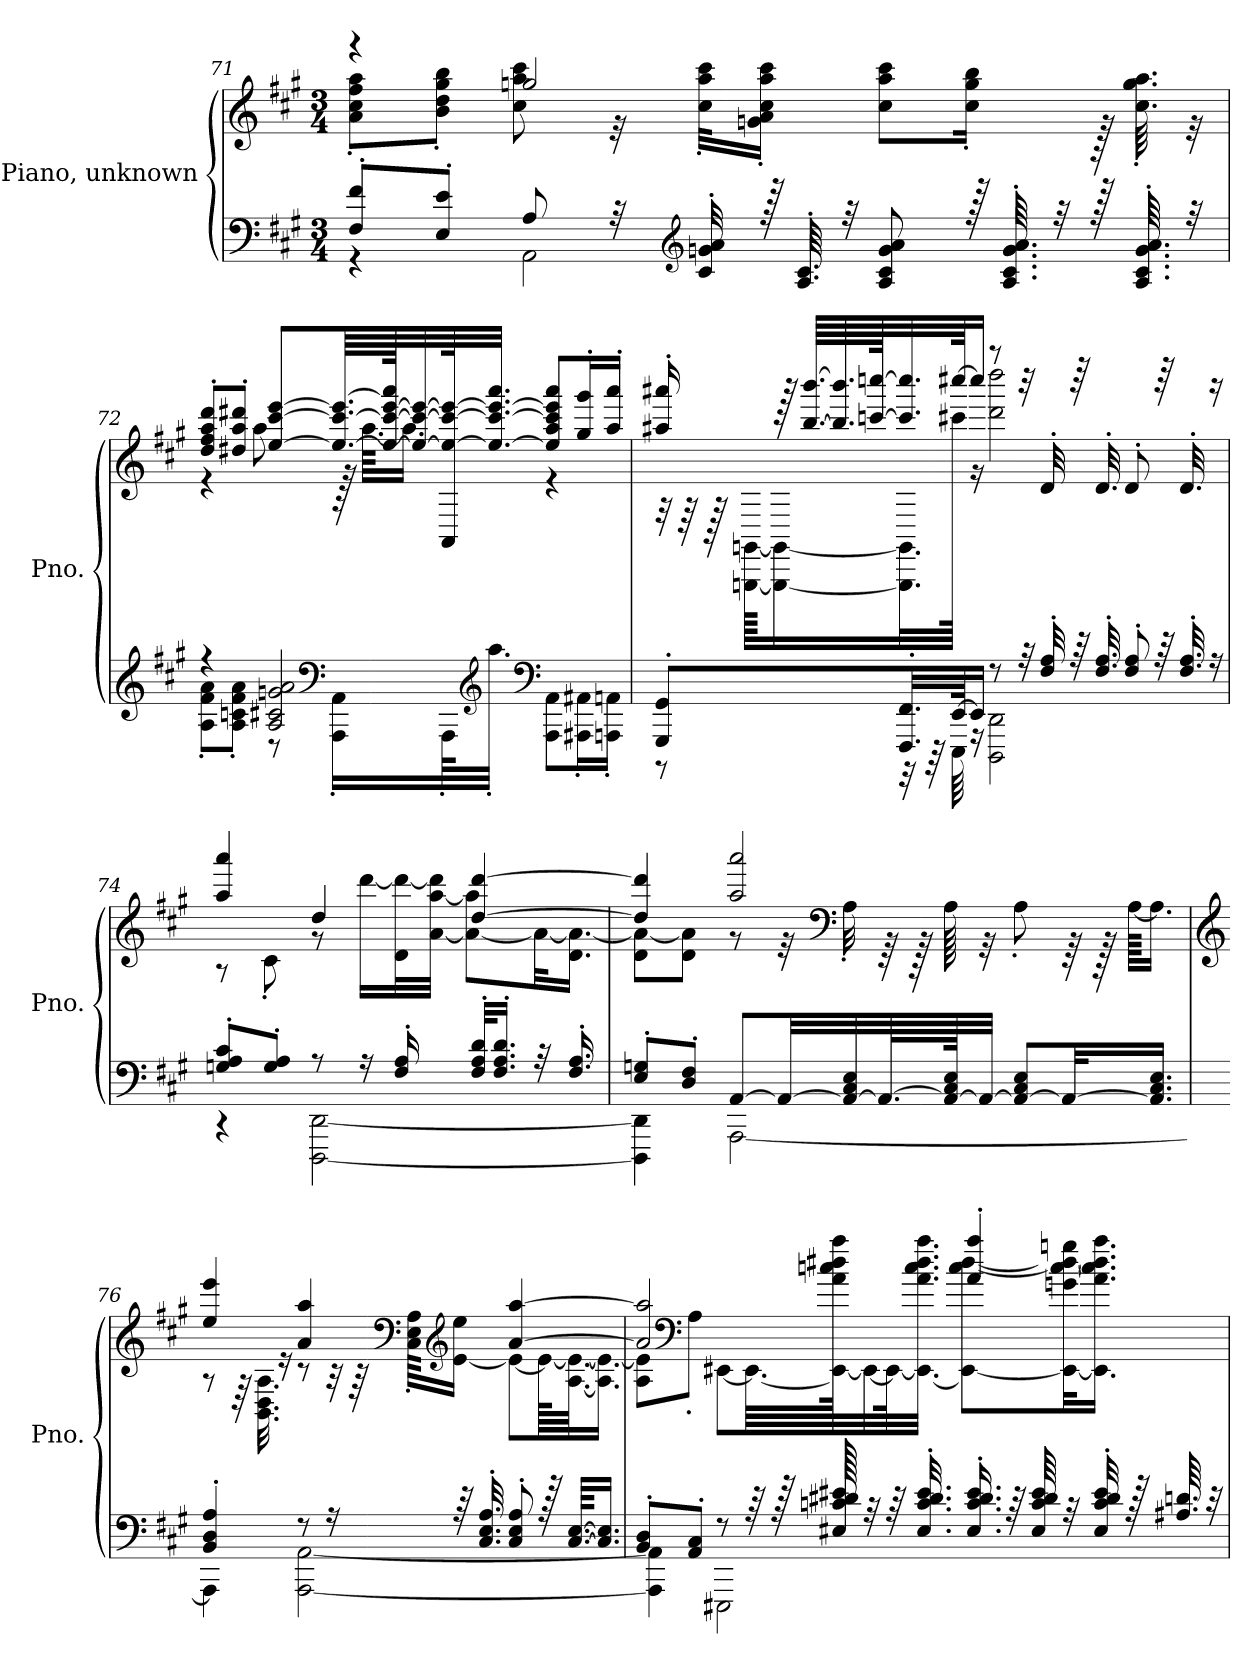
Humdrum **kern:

**kern	**kern
*part1	*part1
*staff2	*staff1
*I"Piano, unknown	*
*I'Pno.	*
!!LO:LB:g=z
*clefF4	*clefG2
*k[f#c#g#]	*k[f#c#g#]
*M3/4	*M3/4
=71	=71
*^	*^
8F#/' 8f#/'L	4r	4r	8a\' 8cc#\' 8ff#\' 8aa\'L
8E/' 8e/'J	.	.	8b\' 8dd\' 8gg#\' 8bb\'J
8A/	2AA\	2ggn/	8cc#\ 8aa\ 8ccc#\
32r	.	.	32r
*clefG2	*	*	*
32c#/' 32gn/' 32a/'	.	.	32cc#\' 32aa\' 32ccc#\'KLL
128r	.	.	16gn\' 16a\' 16cc#\' 16aa\' 16ccc#\'JJ
64.A/' 64.c#/'	.	.	.
32r	.	.	.
8A/ 8c#/ 8g/ 8a/	.	.	8cc#\ 8aa\ 8ccc#\L
128r	.	.	16cc#\' 16gg\' 16bb\'Jk
64.A/' 64.c#/' 64.g/' 64.a/'	.	.	.
32r	.	.	.
128r	.	.	128r
64.A/' 64.c#/' 64.g/' 64.a/'	.	.	64.cc#\' 64.gg\' 64.aa\'
32r	.	.	32r
!!LO:LB:g=z	!!
=72	=72	=72	=72
4r	8A\' 8f#\' 8a\'L	8dd/' 8ff#/' 8aa/' 8ddd/'L	4r
.	8A\' 8cn\' 8f#\' 8a\'J	8dd#X/' 8aa/' 8ddd#X/'J	.
2A/ 2c#X/ 2gn/ 2a/	8r	[8ee/ [8ccc#/ [8eee/L	8aa\
*clefF4	*	*	*
.	16AAA\' 16AA\'LL	64.ee/_ 64.ccc#/_ 64.eee/_LLL	128r
.	.	.	[64.aa\KKLL
.	.	128ee/_ 128ccc#/_ 128eee/_ 128aaa/JK	.
.	.	32ee/_ 32ccc#/_ 32eee/_	16.aa\JJ]
.	64AAA'\KL	64AA/ 64ee/_ 64ccc#/_ 64eee/_K	.
*clefG2	*	*	*
.	32.aa'\JJJ	32.ee/_ 32.ccc#/_ 32.eee/_ 32.aaa/JJJ	.
*clefF4	*	*	*
.	8AAA\ 8AA\L	8ee/] 8aa/ 8ccc#/] 8eee/] 8aaa/L	4r
.	16AAA#X\' 16AA#X\'L	16gg#/' 16ggg#/'L	.
.	16AAAn\' 16AAn\'JJ	16aa/' 16aaa/'JJ	.
!!LO:LB:g=z	!!
=73	=73	=73	=73
8GGG#/' 8GG#/'L	8r	16aa#X/' 16aaa#X/'	32r
.	.	.	64r
.	.	.	128r
.	.	.	[128GGGn\ [128GGn\KKKLL
.	.	128r	16GGG\_ 16GG\_
.	.	[64.bb/ [64.bbb/LLLL	.
.	.	64.bb/] 64.bbb/]	.
.	.	[128cccn/ [128ccccn/JK	.
32.FFF#/' 32.FF#/'LL	32r	32.ccc/] 32.cccc/]	32.GGG\] 32.GG\]L
.	64r	.	.
[64EE/JK	64EEE\	[64cccc#X/JK	64ccc#X\JJJk
16EE/JJ]	16r	16cccc#/JJ]	16r
8r	2DDD\ 2DD\	8r	2ddd\ 2dddd\
32r	.	32r	.
32F#/' 32A/'	.	32d'/	.
64r	.	64r	.
32.F#/' 32.A/'	.	32.d'/	.
8F#/' 8A/'	.	8d'/	.
64r	.	64r	.
32.F#/' 32.A/'	.	32.d'/	.
16r	.	16r	.
!!LO:PB:g=z	!!
=74	=74	=74	=74
8Gn/' 8A/' 8c#/'L	4r	4aa/ 4aaa/	8r
8G/' 8A/'J	.	.	8c#'\
8r	[2DDD\ [2DD\	4dd/	8r
16r	.	.	[16ddd\LL
16F#/' 16A/'	.	.	32d\ 32ddd\_L
.	.	.	[32a\ [32aa\ 32ddd\]JJJ
32F#/' 32A/' 32d/'KLL	.	[4dd/ [4ddd/	8a\_ 8aa\]L
16.F#/' 16.A/' 16.d/'JJ	.	.	.
32r	.	.	32a\KL_
16.F#/' 16.A/'	.	.	16.d\ 16.a\_JJ
=75	=75	=75	=75
8E/' 8Gn/'L	4DDD\] 4DD\]	4dd/] 4ddd/]	8d\ 8a\_L
8D/' 8F#/'J	.	.	8d\ 8a\]J
[8AA/L	[2AAA\	2aa/ 2aaa/	8r
32AA/LL_	.	.	32r
*	*	*clefF4	*
32AA/_ 32C#/ 32E/	.	.	32A'\
64.AA/L_	.	.	64r
.	.	.	128r
128AA/_ 128C#/ 128E/JK	.	.	128A\
32AA/JJJ_	.	.	32r
8AA/_ 8C#/ 8E/L	.	.	8A'\
32AA/KL_	.	.	64r
.	.	.	128r
.	.	.	[128A\KKKLL
16.AA/] 16.C#/ 16.E/JJ	.	.	16.A\JJ]
!!LO:LB:g=z	!!
=76	=76	=76	=76
*	*	*clefG2	*
4BB/' 4D/' 4A/'	4AAA\]	4ee/ 4eee/	8r
.	.	.	64r
.	.	.	32.BB\ 32.D\ 32.A\
.	.	.	16r
8r	[2AAA\ [2AA\	4a/ 4aa/	8r
16r	.	.	32r
.	.	.	64r
*	*	*clefF4	*
.	.	.	64C#\' 64E\' 64A\'KKLL
*	*	*clefG2	*
64r	.	.	[16e\ 16ee\JJ
32.C#/' 32.E/' 32.A/'	.	.	.
8C#/' 8E/' 8A/'	.	[4a/ [4aa/	8e\L_
128r	.	.	128e\KLLL_
[64.C#/ [64.E/KKLL	.	.	[64.A\ 64.e\_JJ
16.C#/] 16.E/]JJ	.	.	16.A\] 16.e\_JJ
!!LO:LB:g=z	!!
=77	=77	=77	=77
8BB/' 8D/'L	4AAA\] 4AA\]	2a/] 2aa/]	8A\ 8e\]L
*	*	*clefF4	*
8AA/' 8C#/'J	.	.	8A'\J
8r	2EEE#X\	.	[8EE#X\L
64r	.	.	64.EE#\LLL_
128r	.	.	.
128E#X/ 128cn/ 128d#X/ 128e#X/	.	.	128EE#\_ 128a\ 128ccn\ 128dd#X\ 128aa\JK
32r	.	.	32EE#\_
64r	.	.	64EE#\K_
32.E#/' 32.c/' 32.d#/' 32.e#/'	.	.	32.EE#\_ 32.a\ 32.cc\ 32.dd#\ 32.aa\JJJ
16.E#/' 16.c/' 16.d#/' 16.e#/'	.	4a/' 4aa/'	8EE#\_ [8cc\ [8dd#\L
64r	.	.	.
64E#/ 64c/ 64d#/ 64e#/	.	.	.
32r	.	.	32EE#\_ 32gn\ 32cc\_ 32dd#\_ 32ggn\KL
32E#/' 32c/' 32d#/' 32e#/'	.	.	16.EE#\] 16.a\ 16.cc\] 16.dd#\] 16.aa\JJ
128r	.	.	.
64.A#X/ 64.dn/	.	.	.
32r	.	.	.
*v	*v	*	*
*	*v	*v
=	=
*-	*-
